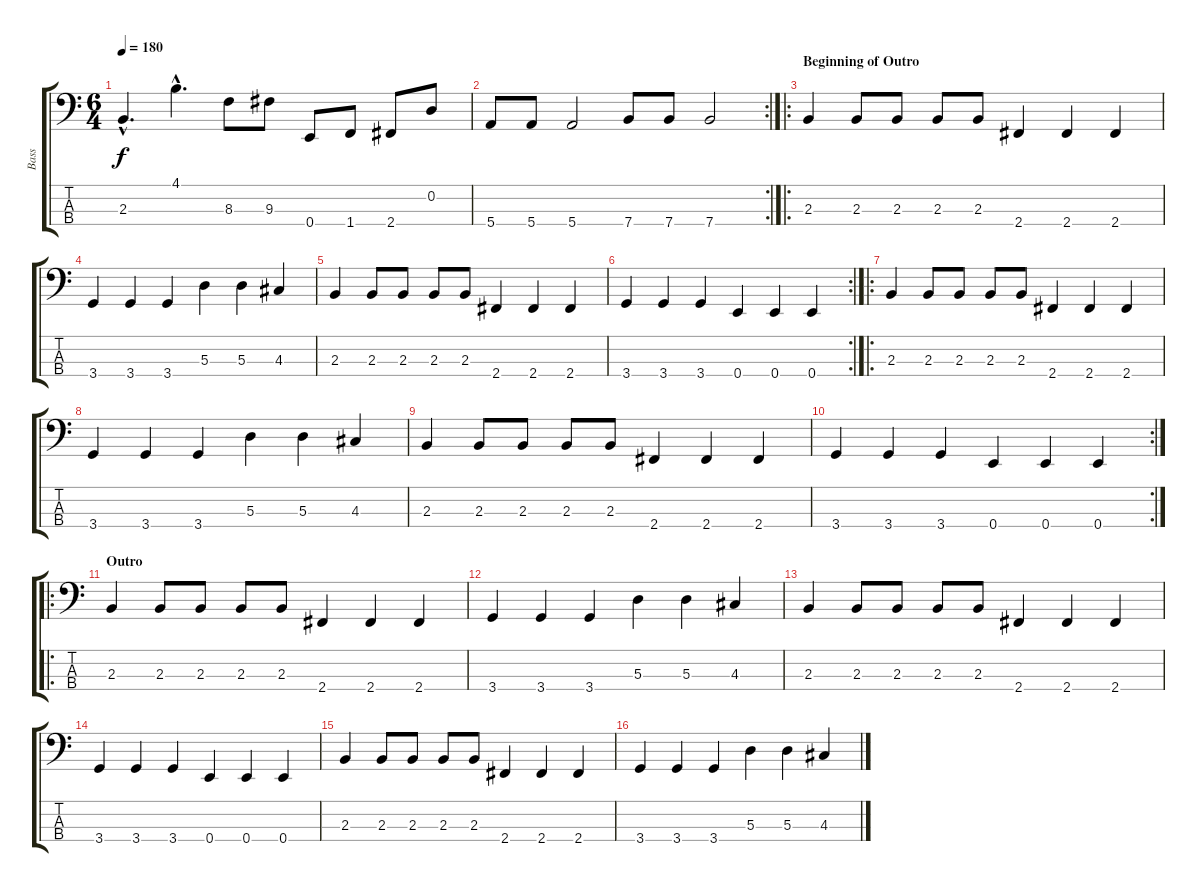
\track ("Bass" "Bass") {instrument electricbassfinger}
\staff {score tabs}
\tuning (G2 D2 A1 E1) {hide}
\ts (6 4)
\tempo 180
\clef f4
\ks c
2.3{hac}.4{d dy f} 4.1{hac}.4{d} 8.3.8 9.3.8 0.4.8 1.4.8 2.4.8 0.2.8 |
\rc 2
5.4.8 5.4.8 5.4.2 7.4.8 7.4.8 7.4.2 |
\ro
\section ("" "Beginning of Outro")
2.3.4 2.3.8 2.3.8 2.3.8 2.3.8 2.4.4 2.4.4 2.4.4 |
3.4.4 3.4.4 3.4.4 5.3.4 5.3.4 4.3.4 |
2.3.4 2.3.8 2.3.8 2.3.8 2.3.8 2.4.4 2.4.4 2.4.4 |
\rc 2
3.4.4 3.4.4 3.4.4 0.4.4 0.4.4 0.4.4 |
\ro
2.3.4 2.3.8 2.3.8 2.3.8 2.3.8 2.4.4 2.4.4 2.4.4 |
3.4.4 3.4.4 3.4.4 5.3.4 5.3.4 4.3.4 |
2.3.4 2.3.8 2.3.8 2.3.8 2.3.8 2.4.4 2.4.4 2.4.4 |
\rc 2
3.4.4 3.4.4 3.4.4 0.4.4 0.4.4 0.4.4 |
\ro
\section ("" "Outro")
2.3.4 2.3.8 2.3.8 2.3.8 2.3.8 2.4.4 2.4.4 2.4.4 |
3.4.4 3.4.4 3.4.4 5.3.4 5.3.4 4.3.4 |
2.3.4 2.3.8 2.3.8 2.3.8 2.3.8 2.4.4 2.4.4 2.4.4 |
3.4.4 3.4.4 3.4.4 0.4.4 0.4.4 0.4.4 |
2.3.4 2.3.8 2.3.8 2.3.8 2.3.8 2.4.4 2.4.4 2.4.4 |
3.4.4 3.4.4 3.4.4 5.3.4 5.3.4 4.3.4
